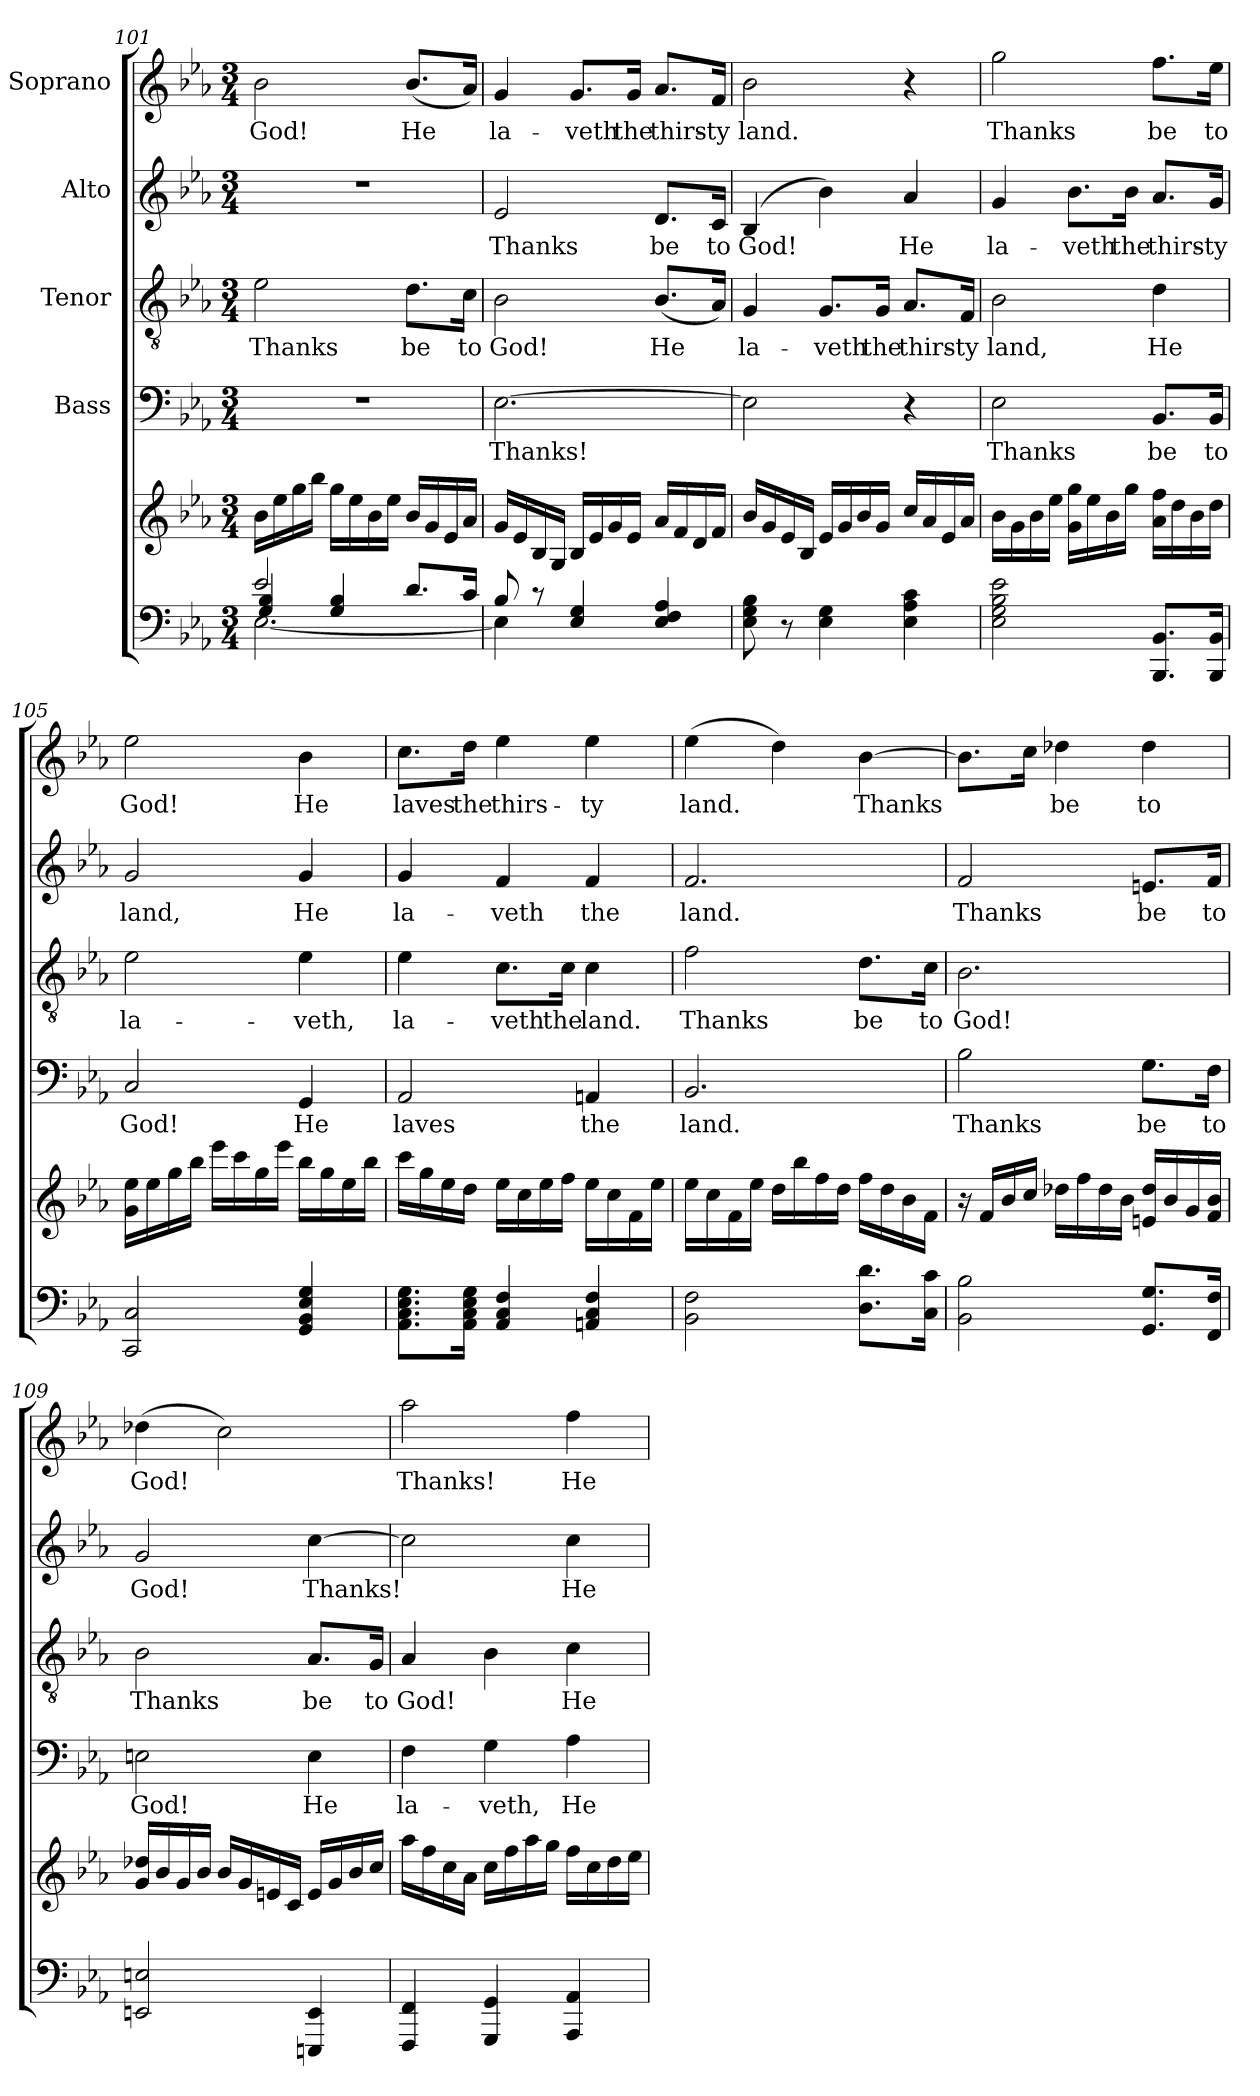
**kern	**kern	**kern	**text	**kern	**text	**kern	**text	**kern	**text
*part5	*part5	*part4	*part4	*part3	*part3	*part2	*part2	*part1	*part1
*staff6	*staff5	*staff4	*staff4	*staff3	*staff3	*staff2	*staff2	*staff1	*staff1
*	*	*I"Bass	*	*I"Tenor	*	*I"Alto	*	*I"Soprano	*
*clefF4	*clefG2	*clefF4	*	*clefGv2	*	*clefG2	*	*clefG2	*
*k[b-e-a-]	*k[b-e-a-]	*k[b-e-a-]	*	*k[b-e-a-]	*	*k[b-e-a-]	*	*k[b-e-a-]	*
*E-:	*E-:	*E-:	*	*E-:	*	*E-:	*	*E-:	*
*M3/4	*M3/4	*M3/4	*	*M3/4	*	*M3/4	*	*M3/4	*
=101	=101	=101	=101	=101	=101	=101	=101	=101	=101
*^	*	*	*	*	*	*	*	*	*
*	*^	*	*	*	*	*	*	*	*	*
2e-/	[<2.E-\	4G/ 4B-/	16b-\LL	2.r	.	2e-\	Thanks	2.r	.	2b-\	God!
.	.	.	16ee-\	.	.	.	.	.	.	.	.
.	.	.	16gg\	.	.	.	.	.	.	.	.
.	.	.	16bb-\JJ	.	.	.	.	.	.	.	.
.	.	4G/ 4B-/	16gg\LL	.	.	.	.	.	.	.	.
.	.	.	16ee-\	.	.	.	.	.	.	.	.
.	.	.	16b-\	.	.	.	.	.	.	.	.
.	.	.	16ee-\JJ	.	.	.	.	.	.	.	.
8.d/L	.	4ryy	16b-/LL	.	.	8.d\L	be	.	.	(8.b-/L	He
.	.	.	16g/	.	.	.	.	.	.	.	.
.	.	.	16e-/	.	.	.	.	.	.	.	.
16c/Jk	.	.	16a-/JJ	.	.	16c\Jk	to	.	.	16a-/Jk)	.
*	*v	*v	*	*	*	*	*	*	*	*	*
=102	=102	=102	=102	=102	=102	=102	=102	=102	=102	=102
8B-/	4E-\]	16g/LL	[2.E-\	Thanks!	2B-\	God!	2e-/	Thanks	4g/	la-
.	.	16e-/	.	.	.	.	.	.	.	.
8rc	.	16B-/	.	.	.	.	.	.	.	.
.	.	16G/JJ	.	.	.	.	.	.	.	.
4E-/ 4G/	2ryy	16B-/LL	.	.	.	.	.	.	8.g/L	-veth
.	.	16e-/	.	.	.	.	.	.	.	.
.	.	16g/	.	.	.	.	.	.	.	.
.	.	16e-/JJ	.	.	.	.	.	.	16g/Jk	the
4E-/ 4F/ 4A-/	.	16a-/LL	.	.	(8.B-/L	He	8.d/L	be	8.a-/L	thirs-
.	.	16f/	.	.	.	.	.	.	.	.
.	.	16d/	.	.	.	.	.	.	.	.
.	.	16f/JJ	.	.	16A-/Jk)	.	16c/Jk	to	16f/Jk	-ty
*v	*v	*	*	*	*	*	*	*	*	*
=103	=103	=103	=103	=103	=103	=103	=103	=103	=103
8E-\ 8G\ 8B-\	16b-/LL	2E-\]	.	4G/	la-	(4B-/	God!	2b-\	land.
.	16g/	.	.	.	.	.	.	.	.
8r	16e-/	.	.	.	.	.	.	.	.
.	16B-/JJ	.	.	.	.	.	.	.	.
4E-\ 4G\	16e-/LL	.	.	8.G/L	-veth	4b-\)	.	.	.
.	16g/	.	.	.	.	.	.	.	.
.	16b-/	.	.	.	.	.	.	.	.
.	16g/JJ	.	.	16G/Jk	the	.	.	.	.
4E-\ 4A-\ 4c\	16cc/LL	4r	.	8.A-/L	thirs-	4a-/	He	4r	.
.	16a-/	.	.	.	.	.	.	.	.
.	16e-/	.	.	.	.	.	.	.	.
.	16a-/JJ	.	.	16F/Jk	-ty	.	.	.	.
!!LO:LB:g=z
=104	=104	=104	=104	=104	=104	=104	=104	=104	=104
2E-\ 2G\ 2B-\ 2e-\	16b-\LL	2E-\	Thanks	2B-\	land,	4g/	la-	2gg\	Thanks
.	16g\	.	.	.	.	.	.	.	.
.	16b-\	.	.	.	.	.	.	.	.
.	16ee-\JJ	.	.	.	.	.	.	.	.
.	16g\ 16gg\LL	.	.	.	.	8.b-\L	-veth	.	.
.	16ee-\	.	.	.	.	.	.	.	.
.	16b-\	.	.	.	.	.	.	.	.
.	16gg\JJ	.	.	.	.	16b-\Jk	the	.	.
8.BBB-/ 8.BB-/L	16a-\ 16ff\LL	8.BB-/L	be	4d\	He	8.a-/L	thirs-	8.ff\L	be
.	16dd\	.	.	.	.	.	.	.	.
.	16b-\	.	.	.	.	.	.	.	.
16BBB-/ 16BB-/Jk	16dd\JJ	16BB-/Jk	to	.	.	16g/Jk	-ty	16ee-\Jk	to
=105	=105	=105	=105	=105	=105	=105	=105	=105	=105
2CC/ 2C/	16g\ 16ee-\LL	2C/	God!	2e-\	la-	2g/	land,	2ee-\	God!
.	16ee-\	.	.	.	.	.	.	.	.
.	16gg\	.	.	.	.	.	.	.	.
.	16bb-\JJ	.	.	.	.	.	.	.	.
.	16eee-\LL	.	.	.	.	.	.	.	.
.	16ccc\	.	.	.	.	.	.	.	.
.	16gg\	.	.	.	.	.	.	.	.
.	16eee-\JJ	.	.	.	.	.	.	.	.
4GG/ 4BB-/ 4E-/ 4G/	16bb-\LL	4GG/	He	4e-\	-veth,	4g/	He	4b-\	He
.	16gg\	.	.	.	.	.	.	.	.
.	16ee-\	.	.	.	.	.	.	.	.
.	16bb-\JJ	.	.	.	.	.	.	.	.
=106	=106	=106	=106	=106	=106	=106	=106	=106	=106
8.AA-\ 8.C\ 8.E-\ 8.G\L	16ccc\LL	2AA-/	laves	4e-\	la-	4g/	la-	8.cc\L	laves
.	16gg\	.	.	.	.	.	.	.	.
.	16ee-\	.	.	.	.	.	.	.	.
16AA-\ 16C\ 16E-\ 16G\Jk	16dd\JJ	.	.	.	.	.	.	16dd\Jk	the
4AA-/ 4C/ 4F/	16ee-\LL	.	.	8.c\L	-veth	4f/	-veth	4ee-\	thirs-
.	16cc\	.	.	.	.	.	.	.	.
.	16ee-\	.	.	.	.	.	.	.	.
.	16ff\JJ	.	.	16c\Jk	the	.	.	.	.
4AAn/ 4C/ 4F/	16ee-\LL	4AAn/	the	4c\	land.	4f/	the	4ee-\	-ty
.	16cc\	.	.	.	.	.	.	.	.
.	16f\	.	.	.	.	.	.	.	.
.	16ee-\JJ	.	.	.	.	.	.	.	.
=107	=107	=107	=107	=107	=107	=107	=107	=107	=107
2BB-\ 2F\	16ee-\LL	2.BB-/	land.	2f\	Thanks	2.f/	land.	(4ee-\	land.
.	16cc\	.	.	.	.	.	.	.	.
.	16f\	.	.	.	.	.	.	.	.
.	16ee-\JJ	.	.	.	.	.	.	.	.
.	16dd\LL	.	.	.	.	.	.	4dd\)	.
.	16bb-\	.	.	.	.	.	.	.	.
.	16ff\	.	.	.	.	.	.	.	.
.	16dd\JJ	.	.	.	.	.	.	.	.
8.D\ 8.d\L	16ff\LL	.	.	8.d\L	be	.	.	[4b-\	Thanks
.	16dd\	.	.	.	.	.	.	.	.
.	16b-\	.	.	.	.	.	.	.	.
16C\ 16c\Jk	16f\JJ	.	.	16c\Jk	to	.	.	.	.
=108	=108	=108	=108	=108	=108	=108	=108	=108	=108
2BB-\ 2B-\	16r	2B-\	Thanks	2.B-\	God!	2f/	Thanks	8.b-\L]	.
.	16f/LL	.	.	.	.	.	.	.	.
.	16b-/	.	.	.	.	.	.	.	.
.	16cc/JJ	.	.	.	.	.	.	16cc\Jk	.
.	16dd-X\LL	.	.	.	.	.	.	4dd-X\	be
.	16ff\	.	.	.	.	.	.	.	.
.	16dd-\	.	.	.	.	.	.	.	.
.	16b-\JJ	.	.	.	.	.	.	.	.
8.GG/ 8.G/L	16en/ 16dd-/LL	8.G\L	be	.	.	8.en/L	be	4dd-\	to
.	16b-/	.	.	.	.	.	.	.	.
.	16g/	.	.	.	.	.	.	.	.
16FF/ 16F/Jk	16f/ 16b-/JJ	16F\Jk	to	.	.	16f/Jk	to	.	.
!!LO:PB:g=z
=109	=109	=109	=109	=109	=109	=109	=109	=109	=109
2EEn/ 2En/	16g/ 16dd-X/LL	2En\	God!	2B-\	Thanks	2g/	God!	(4dd-X\	God!
.	16b-/	.	.	.	.	.	.	.	.
.	16g/	.	.	.	.	.	.	.	.
.	16b-/JJ	.	.	.	.	.	.	.	.
.	16b-/LL	.	.	.	.	.	.	2cc\)	.
.	16g/	.	.	.	.	.	.	.	.
.	16en/	.	.	.	.	.	.	.	.
.	16c/JJ	.	.	.	.	.	.	.	.
4EEEn/ 4EE/	16e/LL	4E\	He	8.A-/L	be	[4cc\	Thanks!	.	.
.	16g/	.	.	.	.	.	.	.	.
.	16b-/	.	.	.	.	.	.	.	.
.	16cc/JJ	.	.	16G/Jk	to	.	.	.	.
=110	=110	=110	=110	=110	=110	=110	=110	=110	=110
4FFF/ 4FF/	16aa-\LL	4F\	la-	4A-/	God!	2cc\]	.	2aa-\	Thanks!
.	16ff\	.	.	.	.	.	.	.	.
.	16cc\	.	.	.	.	.	.	.	.
.	16a-\JJ	.	.	.	.	.	.	.	.
4GGG/ 4GG/	16cc\LL	4G\	-veth,	4B-\	.	.	.	.	.
.	16ff\	.	.	.	.	.	.	.	.
.	16aa-\	.	.	.	.	.	.	.	.
.	16gg\JJ	.	.	.	.	.	.	.	.
4AAA-/ 4AA-/	16ff\LL	4A-\	He	4c\	He	4cc\	He	4ff\	He
.	16cc\	.	.	.	.	.	.	.	.
.	16dd\	.	.	.	.	.	.	.	.
.	16ee-\JJ	.	.	.	.	.	.	.	.
=	=	=	=	=	=	=	=	=	=
*-	*-	*-	*-	*-	*-	*-	*-	*-	*-
